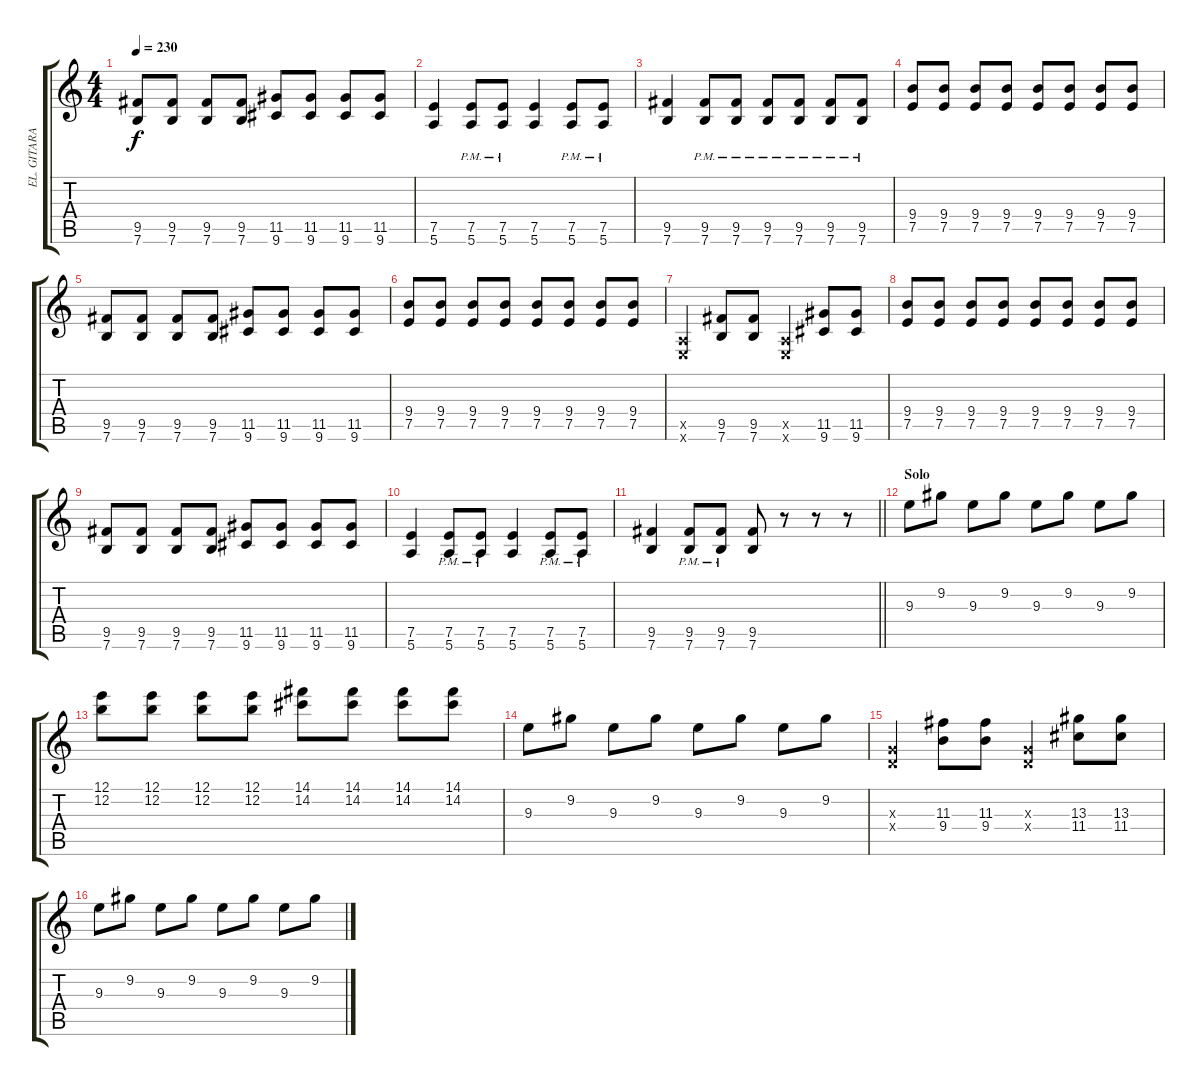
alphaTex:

\track ("EL. GITARA" "EL. GITARA") {instrument distortionguitar}
\staff {score tabs}
\tuning (E4 B3 G3 D3 A2 E2) {hide}
\ts (4 4)
\tempo 230
\clef g2
\ks c
(9.5 7.6).8{dy f} (9.5 7.6).8 (9.5 7.6).8 (9.5 7.6).8 (11.5 9.6).8 (11.5 9.6).8 (11.5 9.6).8 (11.5 9.6).8 |
(7.5 5.6).4 (7.5{pm} 5.6{pm}).8 (7.5{pm} 5.6{pm}).8 (7.5 5.6).4 (7.5{pm} 5.6{pm}).8 (7.5{pm} 5.6{pm}).8 |
(9.5 7.6).4 (9.5{pm} 7.6{pm}).8 (9.5{pm} 7.6{pm}).8 (9.5{pm} 7.6{pm}).8 (9.5{pm} 7.6{pm}).8 (9.5{pm} 7.6{pm}).8 (9.5{pm} 7.6{pm}).8 |
(9.4 7.5).8 (9.4 7.5).8 (9.4 7.5).8 (9.4 7.5).8 (9.4 7.5).8 (9.4 7.5).8 (9.4 7.5).8 (9.4 7.5).8 |
(9.5 7.6).8 (9.5 7.6).8 (9.5 7.6).8 (9.5 7.6).8 (11.5 9.6).8 (11.5 9.6).8 (11.5 9.6).8 (11.5 9.6).8 |
(9.4 7.5).8 (9.4 7.5).8 (9.4 7.5).8 (9.4 7.5).8 (9.4 7.5).8 (9.4 7.5).8 (9.4 7.5).8 (9.4 7.5).8 |
(0.5{x} 0.6{x}).4 (9.5 7.6).8 (9.5 7.6).8 (0.5{x} 0.6{x}).4 (11.5 9.6).8 (11.5 9.6).8 |
(9.4 7.5).8 (9.4 7.5).8 (9.4 7.5).8 (9.4 7.5).8 (9.4 7.5).8 (9.4 7.5).8 (9.4 7.5).8 (9.4 7.5).8 |
(9.5 7.6).8 (9.5 7.6).8 (9.5 7.6).8 (9.5 7.6).8 (11.5 9.6).8 (11.5 9.6).8 (11.5 9.6).8 (11.5 9.6).8 |
(7.5 5.6).4 (7.5{pm} 5.6{pm}).8 (7.5{pm} 5.6{pm}).8 (7.5 5.6).4 (7.5{pm} 5.6{pm}).8 (7.5{pm} 5.6{pm}).8 |
\barLineRight lightlight
(9.5 7.6).4 (9.5{pm} 7.6{pm}).8 (9.5{pm} 7.6{pm}).8 (9.5 7.6).8 r.8 r.8 r.8 |
\section ("" "Solo")
9.3.8 9.2.8 9.3.8 9.2.8 9.3.8 9.2.8 9.3.8 9.2.8 |
(12.1 12.2).8 (12.1 12.2).8 (12.1 12.2).8 (12.1 12.2).8 (14.1 14.2).8 (14.1 14.2).8 (14.1 14.2).8 (14.1 14.2).8 |
9.3.8 9.2.8 9.3.8 9.2.8 9.3.8 9.2.8 9.3.8 9.2.8 |
(0.3{x} 0.4{x}).4 (11.3 9.4).8 (11.3 9.4).8 (0.3{x} 0.4{x}).4 (13.3 11.4).8 (13.3 11.4).8 |
9.3.8 9.2.8 9.3.8 9.2.8 9.3.8 9.2.8 9.3.8 9.2.8
